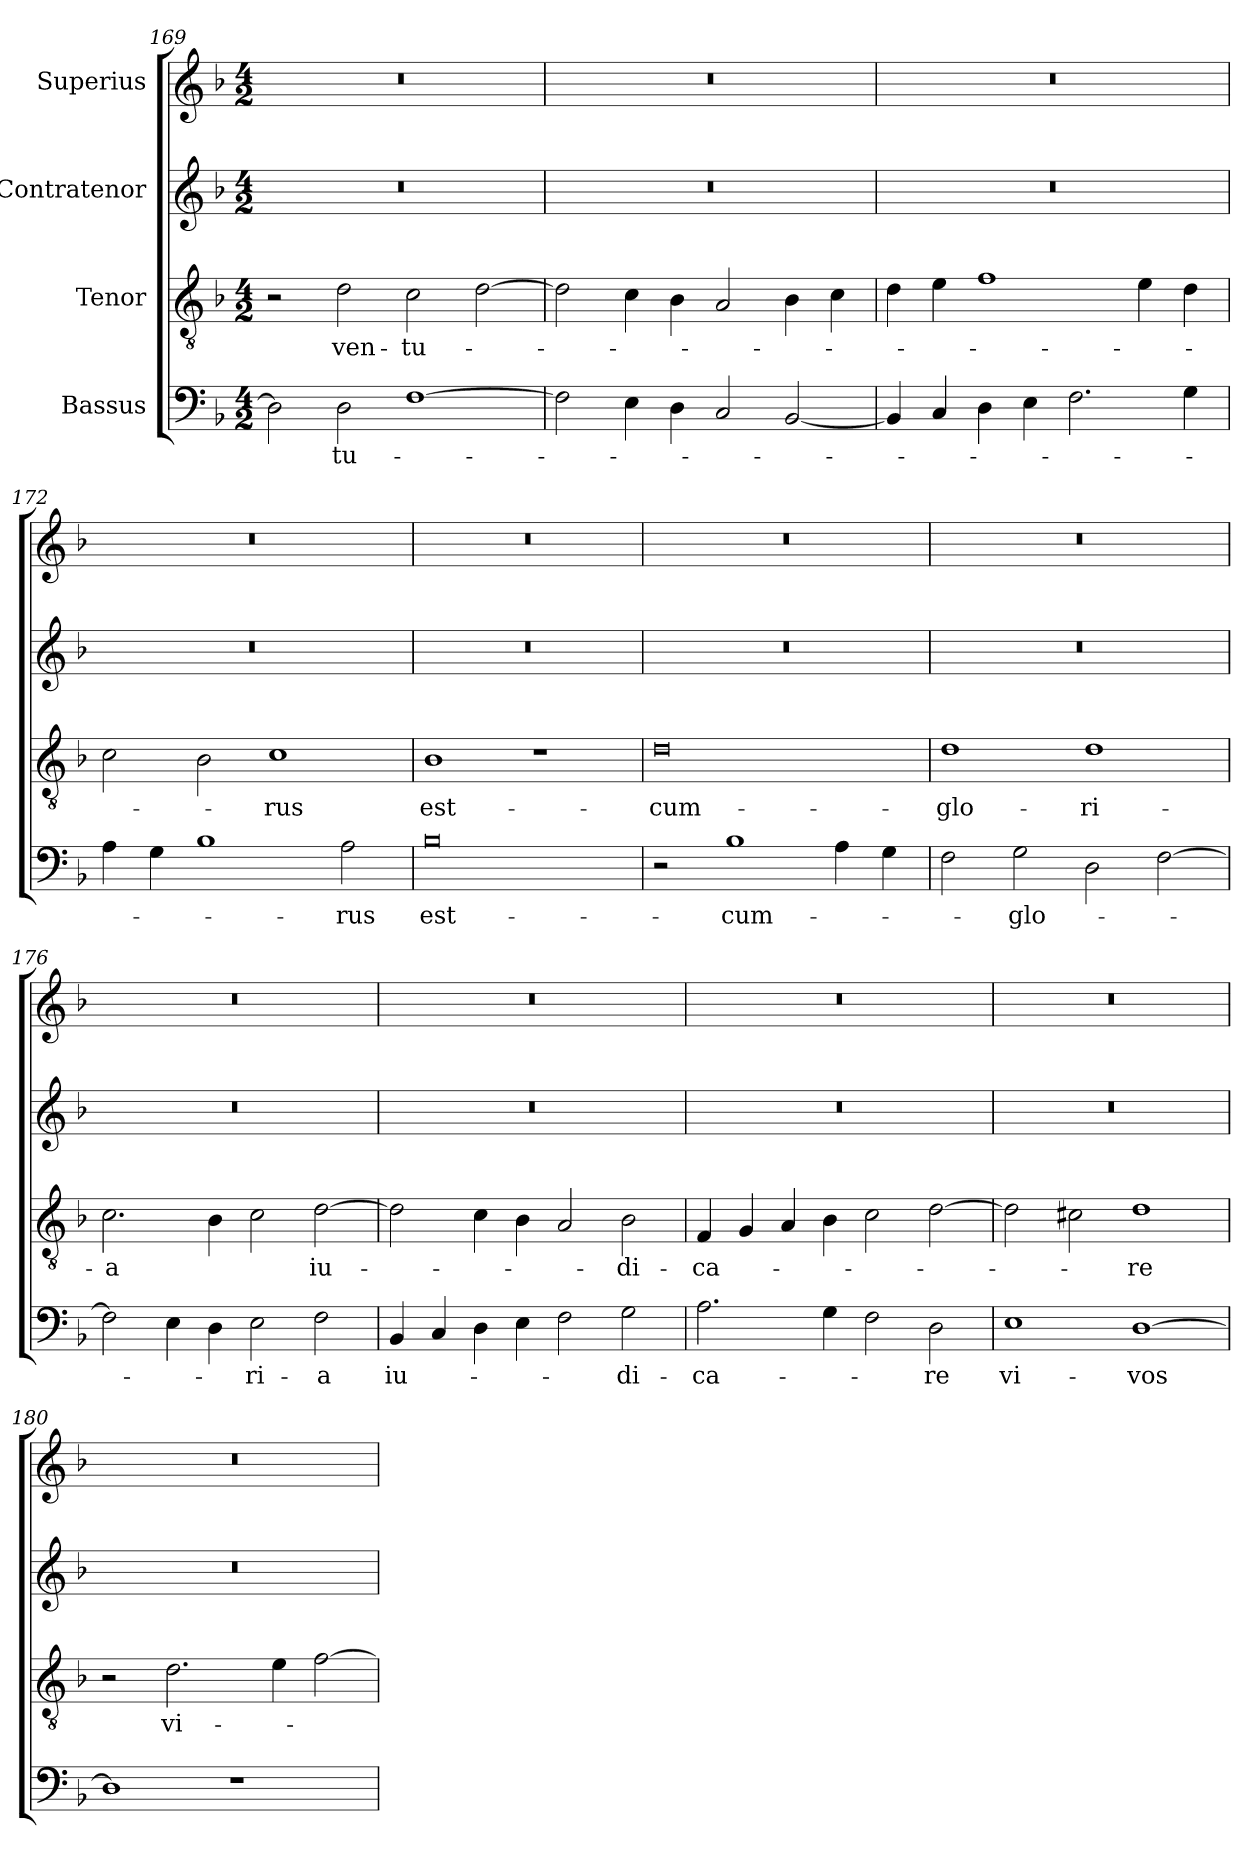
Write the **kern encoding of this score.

**kern	**text	**kern	**text	**kern	**kern
*part4	*part4	*part3	*part3	*part2	*part1
*staff4	*staff4	*staff3	*staff3	*staff2	*staff1
*I"Bassus	*	*I"Tenor	*	*I"Contratenor	*I"Superius
*clefF4	*	*clefGv2	*	*clefG2	*clefG2
*k[b-]	*	*k[b-]	*	*k[b-]	*k[b-]
*M4/2	*	*M4/2	*	*M4/2	*M4/2
=169	=169	=169	=169	=169	=169
2D\]	.	2r	.	0r	0r
2D\	-tu-	2d\	ven-	.	.
[1F\	.	2c\	-tu-	.	.
.	.	[2d\	.	.	.
=170	=170	=170	=170	=170	=170
2F\]	.	2d\]	.	0r	0r
4E\	.	4c\	.	.	.
4D\	.	4B-\	.	.	.
2C/	.	2A/	.	.	.
[2BB-/	.	4B-\	.	.	.
.	.	4c\	.	.	.
=171	=171	=171	=171	=171	=171
4BB-/]	.	4d\	.	0r	0r
4C/	.	4e\	.	.	.
4D\	.	1f\	.	.	.
4E\	.	.	.	.	.
2.F\	.	.	.	.	.
.	.	4e\	.	.	.
4G\	.	4d\	.	.	.
=172	=172	=172	=172	=172	=172
4A\	.	2c\	.	0r	0r
4G\	.	.	.	.	.
1B-\	.	2B-\	.	.	.
.	.	1c\	-rus	.	.
2A\	-rus	.	.	.	.
=173	=173	=173	=173	=173	=173
0B-\	est-	1B-\	est-	0r	0r
.	.	1r	.	.	.
=174	=174	=174	=174	=174	=174
2r	.	0d\	cum-	0r	0r
1B-\	cum-	.	.	.	.
4A\	.	.	.	.	.
4G\	.	.	.	.	.
=175	=175	=175	=175	=175	=175
2F\	.	1d\	glo-	0r	0r
2G\	glo-	.	.	.	.
2D\	.	1d\	-ri-	.	.
[2F\	.	.	.	.	.
=176	=176	=176	=176	=176	=176
2F\]	.	2.c\	-a	0r	0r
4E\	.	.	.	.	.
4D\	.	4B-\	.	.	.
2E\	-ri-	2c\	.	.	.
2F\	-a	[2d\	iu-	.	.
=177	=177	=177	=177	=177	=177
4BB-/	iu-	2d\]	.	0r	0r
4C/	.	.	.	.	.
4D\	.	4c\	.	.	.
4E\	.	4B-\	.	.	.
2F\	.	2A/	.	.	.
2G\	-di-	2B-\	-di-	.	.
=178	=178	=178	=178	=178	=178
2.A\	-ca-	4F/	-ca-	0r	0r
.	.	4G/	.	.	.
.	.	4A/	.	.	.
4G\	.	4B-\	.	.	.
2F\	.	2c\	.	.	.
2D\	-re	[2d\	.	.	.
=179	=179	=179	=179	=179	=179
1E\	vi-	2d\]	.	0r	0r
.	.	2c#X\	.	.	.
[1D\	-vos	1d\	-re	.	.
=180	=180	=180	=180	=180	=180
1D\]	.	2r	.	0r	0r
.	.	2.d\	vi-	.	.
1r	.	.	.	.	.
.	.	4e\	.	.	.
.	.	[2f\	.	.	.
=	=	=	=	=	=
*-	*-	*-	*-	*-	*-
